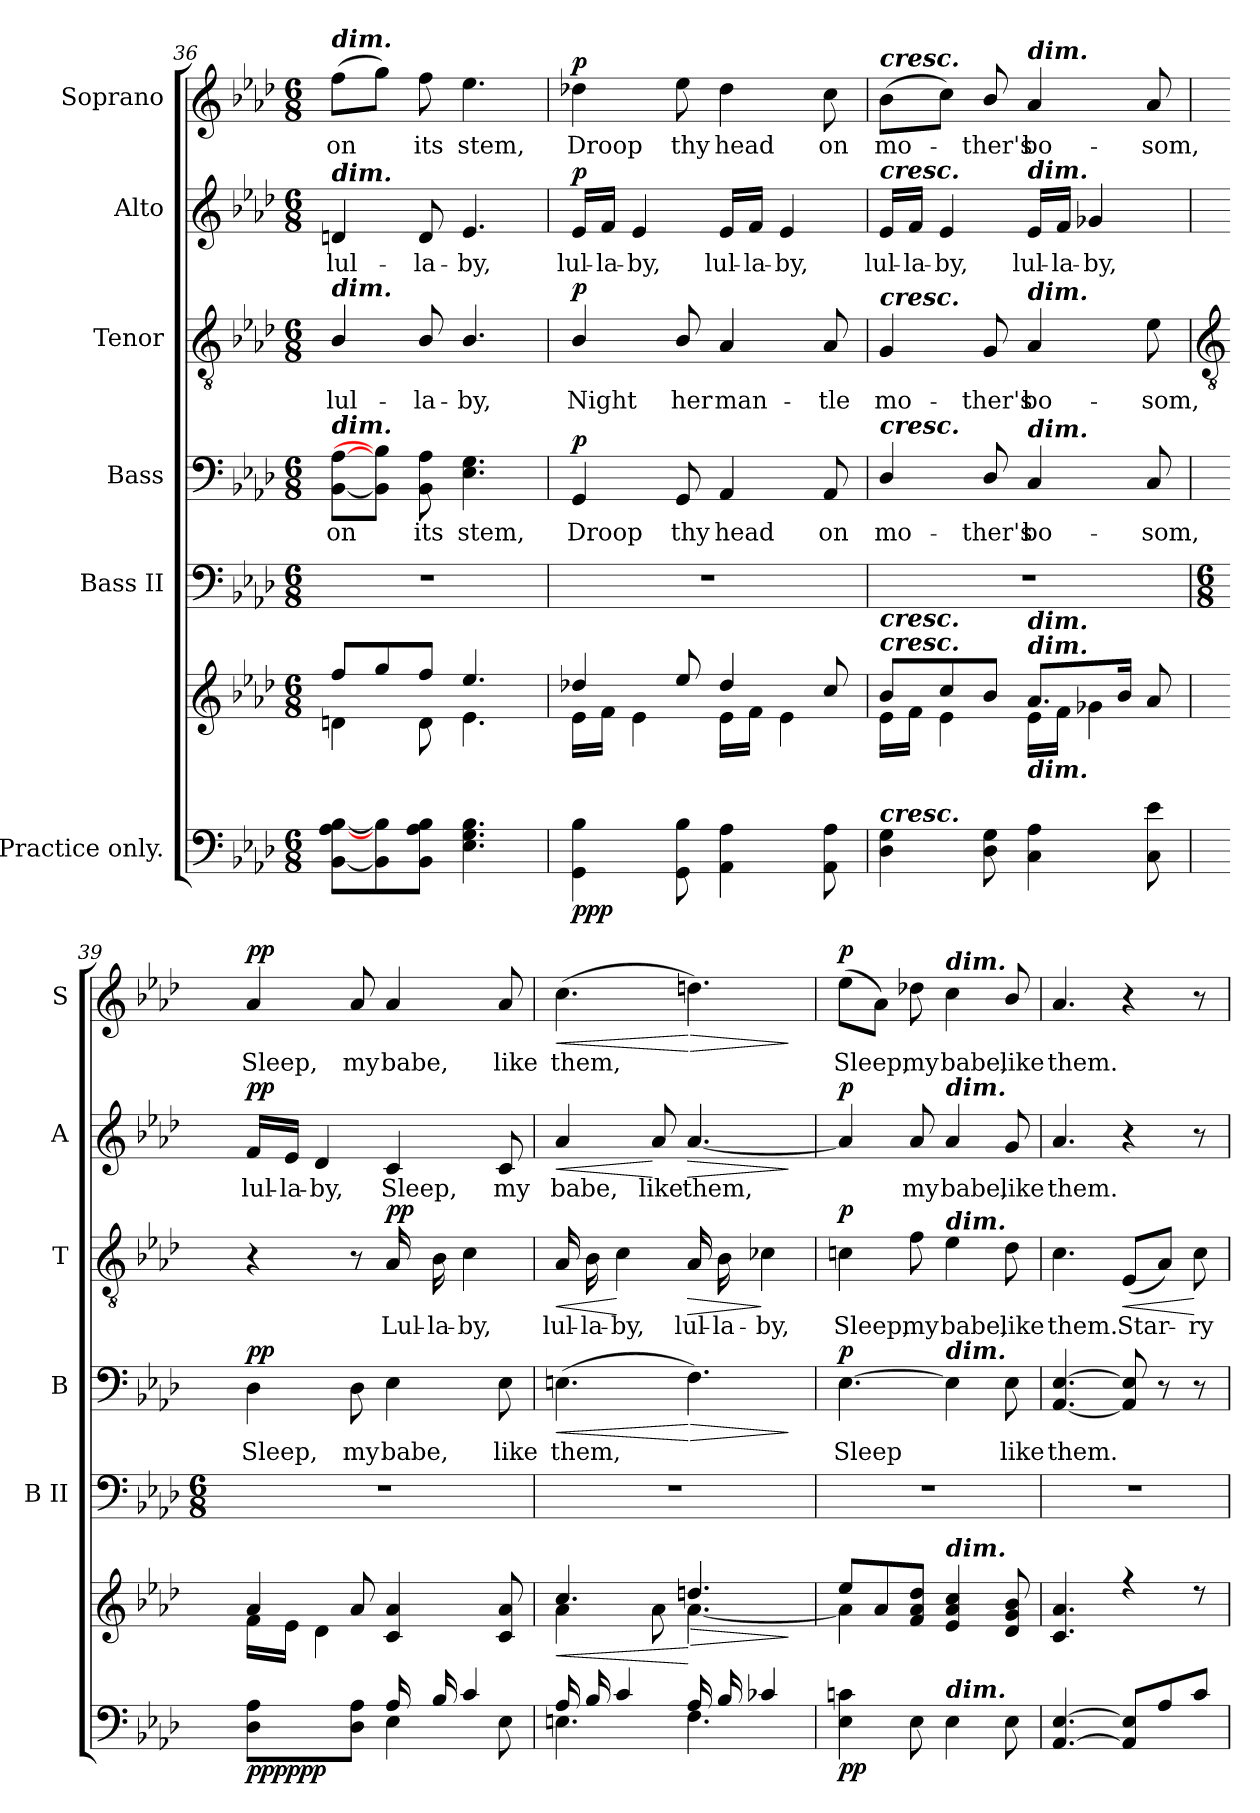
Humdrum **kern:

**kern	**kern	**dynam	**kern	**kern	**text	**dynam	**kern	**text	**dynam	**kern	**text	**dynam	**kern	**text	**dynam
*part6	*part6	*part6	*part5	*part4	*part4	*part4	*part3	*part3	*part3	*part2	*part2	*part2	*part1	*part1	*part1
*staff7	*staff6	*staff6/7	*staff5	*staff4	*staff4	*staff4	*staff3	*staff3	*staff3	*staff2	*staff2	*staff2	*staff1	*staff1	*staff1
*I"Practice only.	*	*	*I"Bass II	*I"Bass	*	*	*I"Tenor	*	*	*I"Alto	*	*	*I"Soprano	*	*
*	*	*	*I'B II	*I'B	*	*	*I'T	*	*	*I'A	*	*	*I'S	*	*
*clefF4	*clefG2	*	*clefF4	*clefF4	*	*	*clefGv2	*	*	*clefG2	*	*	*clefG2	*	*
*k[b-e-a-d-]	*k[b-e-a-d-]	*	*k[b-e-a-d-]	*k[b-e-a-d-]	*	*	*k[b-e-a-d-]	*	*	*k[b-e-a-d-]	*	*	*k[b-e-a-d-]	*	*
*A-:	*A-:	*	*A-:	*A-:	*	*	*A-:	*	*	*A-:	*	*	*A-:	*	*
*M6/8	*M6/8	*	*M6/8	*M6/8	*	*	*M6/8	*	*	*M6/8	*	*	*M6/8	*	*
=36	=36	=36	=36	=36	=36	=36	=36	=36	=36	=36	=36	=36	=36	=36	=36
!	!	!	!	!	!	!	!	!	!	!	!	!	!LO:TX:a:Bi:t=dim.	!	!
!	!	!	!	!	!	!	!	!	!	!LO:TX:a:Bi:t=dim.	!	!	!	!	!
!	!	!	!	!	!	!	!LO:TX:a:Bi:t=dim.	!	!	!	!	!	!	!	!
!	!	!	!	!LO:TX:a:Bi:t=dim.	!	!	!	!	!	!	!	!	!	!	!
!	!LO:TX:a:Bi:t=dim.	!	!	!	!	!	!	!	!	!	!	!	!	!	!
!	!LO:TX:a:Bi:t=dim.	!	!	!	!	!	!	!	!	!	!	!	!	!	!
!LO:TX:a:Bi:t=dim.	!	!	!	!	!	!	!	!	!	!	!	!	!	!	!
!LO:N:vis=1	!	!	!	!	!LO:LY:b	!	!	!LO:LY:b	!	!	!LO:LY:b	!	!	!LO:LY:b	!
*^	*^	*	*	*	*	*	*	*	*	*	*	*	*	*	*
2.ryy	[8BB-\ [8A-\ [8B-\L	8ff/L	4dn\	.	2.r	[8BB- [8A-L	on	.	4B-/	lul-	.	4dn	lul-	.	(>8ffL	on	.
.	8BB-\] 8B-\]	8gg/	.	.	.	8BB-] 8B-]J	.	.	.	.	.	.	.	.	8ggJ)	.	.
!	!	!	!	!	!	!	!LO:LY:b	!	!	!LO:LY:b	!	!	!LO:LY:b	!	!	!LO:LY:b	!
.	8BB-\ 8A-\ 8B-\J	8ff/J	8d\	.	.	8BB- 8A-	its	.	8B-/	-la-	.	8d	-la-	.	8ff	its	.
!	!	!	!	!	!	!	!LO:LY:b	!	!	!LO:LY:b	!	!	!LO:LY:b	!	!	!LO:LY:b	!
.	4.E-\ 4.G\ 4.B-\	4.ee-/	4.e-\	.	.	4.E- 4.G	stem,	.	4.B-/	-by,	.	4.e-	-by,	.	4.ee-	stem,	.
=37	=37	=37	=37	=37	=37	=37	=37	=37	=37	=37	=37	=37	=37	=37	=37	=37	=37
!LO:N:vis=1	!	!	!	!LO:DY:b=2	!	!	!LO:LY:b	!	!	!LO:LY:b	!	!	!LO:LY:b	!	!	!LO:LY:b	!
!	!	!	!	!LO:DY:n=1:b	!	!	!	!	!	!	!	!	!	!	!	!	!
!	!	!	!	!LO:DY:n=2:b	!	!	!	!LO:DY:b	!	!	!LO:DY:b	!	!	!LO:DY:b	!	!	!LO:DY:b
2.ryy	4GG\ 4B-\	4dd-X/	16e-\LL	p p p	2.r	4GG	Droop	p	4B-/	Night	p	16e-/LL	lul-	p	4dd-X	Droop	p
!	!	!	!	!	!	!	!	!	!	!	!	!	!LO:LY:b	!	!	!	!
.	.	.	16f\JJ	.	.	.	.	.	.	.	.	16f/JJ	-la-	.	.	.	.
!	!	!	!	!	!	!	!	!	!	!	!	!	!LO:LY:b	!	!	!	!
.	.	.	4e-\	.	.	.	.	.	.	.	.	4e-	-by,	.	.	.	.
!	!	!	!	!	!	!	!LO:LY:b	!	!	!LO:LY:b	!	!	!	!	!	!LO:LY:b	!
.	8GG\ 8B-\	8ee-/	.	.	.	8GG	thy	.	8B-/	her	.	.	.	.	8ee-	thy	.
!	!	!	!	!	!	!	!LO:LY:b	!	!	!LO:LY:b	!	!	!LO:LY:b	!	!	!LO:LY:b	!
.	4AA-\ 4A-\	4dd-/	16e-\LL	.	.	4AA-	head	.	4A-	man-	.	16e-/LL	lul-	.	4dd-	head	.
!	!	!	!	!	!	!	!	!	!	!	!	!	!LO:LY:b	!	!	!	!
.	.	.	16f\JJ	.	.	.	.	.	.	.	.	16f/JJ	-la-	.	.	.	.
!	!	!	!	!	!	!	!	!	!	!	!	!	!LO:LY:b	!	!	!	!
.	.	.	4e-\	.	.	.	.	.	.	.	.	4e-	-by,	.	.	.	.
!	!	!	!	!	!	!	!LO:LY:b	!	!	!LO:LY:b	!	!	!	!	!	!LO:LY:b	!
.	8AA-\ 8A-\	8cc/	.	.	.	8AA-	on	.	8A-	-tle	.	.	.	.	8cc	on	.
=38	=38	=38	=38	=38	=38	=38	=38	=38	=38	=38	=38	=38	=38	=38	=38	=38	=38
!	!	!	!	!	!	!	!	!	!	!	!	!	!	!	!LO:TX:a:Bi:t=cresc.	!	!
!	!	!	!	!	!	!	!	!	!	!	!	!LO:TX:a:Bi:t=cresc.	!	!	!	!	!
!	!	!	!	!	!	!	!	!	!LO:TX:a:Bi:t=cresc.	!	!	!	!	!	!	!	!
!	!	!	!	!	!	!LO:TX:a:Bi:t=cresc.	!	!	!	!	!	!	!	!	!	!	!
!	!	!LO:TX:a:Bi:t=cresc.	!	!	!	!	!	!	!	!	!	!	!	!	!	!	!
!	!	!LO:TX:a:Bi:t=cresc.	!	!	!	!	!	!	!	!	!	!	!	!	!	!	!
!LO:TX:a:Bi:t=cresc.	!	!	!	!	!	!	!	!	!	!	!	!	!	!	!	!	!
!LO:N:vis=1	!	!	!	!	!	!	!LO:LY:b	!	!	!LO:LY:b	!	!	!LO:LY:b	!	!	!LO:LY:b	!
2.ryy	4D-\ 4G\	8b-/L	16e-\LL	.	2.r	4D-/	mo-	.	4G	mo-	.	16e-/LL	lul-	.	(>8b-L	mo-	.
!	!	!	!	!	!	!	!	!	!	!	!	!	!LO:LY:b	!	!	!	!
.	.	.	16f\JJ	.	.	.	.	.	.	.	.	16f/JJ	-la-	.	.	.	.
!	!	!	!	!	!	!	!	!	!	!	!	!	!LO:LY:b	!	!	!	!
.	.	8cc/	4e-\	.	.	.	.	.	.	.	.	4e-	-by,	.	8ccJ)	.	.
!	!	!	!	!	!	!	!LO:LY:b	!	!	!LO:LY:b	!	!	!	!	!	!LO:LY:b	!
.	8D-\ 8G\	8b-/J	.	.	.	8D-/	-ther's	.	8G	-ther's	.	.	.	.	8b-/	ther's	.
!	!	!	!	!	!	!	!	!	!	!	!	!	!	!	!LO:TX:a:Bi:t=dim.	!	!
!	!	!	!	!	!	!	!	!	!	!	!	!LO:TX:a:Bi:t=dim.	!	!	!	!	!
!	!	!	!	!	!	!	!	!	!LO:TX:a:Bi:t=dim.	!	!	!	!	!	!	!	!
!	!	!	!	!	!	!LO:TX:a:Bi:t=dim.	!	!	!	!	!	!	!	!	!	!	!
!	!	!LO:TX:a:Bi:t=dim.	!	!	!	!	!	!	!	!	!	!	!	!	!	!	!
!	!	!LO:TX:a:Bi:t=dim.	!	!	!	!	!	!	!	!	!	!	!	!	!	!	!
!	!LO:TX:a:Bi:t=dim.	!	!	!	!	!	!	!	!	!	!	!	!	!	!	!	!
!	!	!	!	!	!	!	!LO:LY:b	!	!	!LO:LY:b	!	!	!LO:LY:b	!	!	!LO:LY:b	!
.	4C\ 4A-\	8.a-/L	16e-\LL	.	.	4C	bo-	.	4A-	bo-	.	16e-/LL	lul-	.	4a-	bo-	.
!	!	!	!	!	!	!	!	!	!	!	!	!	!LO:LY:b	!	!	!	!
.	.	.	16f\JJ	.	.	.	.	.	.	.	.	16f/JJ	-la-	.	.	.	.
!	!	!	!	!	!	!	!	!	!	!	!	!	!LO:LY:b	!	!	!	!
.	.	.	4g-X\	.	.	.	.	.	.	.	.	4g-X	-by,	.	.	.	.
.	.	16b-/J	.	.	.	.	.	.	.	.	.	.	.	.	.	.	.
!	!	!	!	!	!	!	!LO:LY:b	!	!	!LO:LY:b	!	!	!	!	!	!LO:LY:b	!
.	8C\ 8e-\	8a-/	.	.	.	8C	-som,	.	8e-	-som,	.	.	.	.	8a-	-som,	.
!!LO:LB:g=z
=39	=39	=39	=39	=39	=39	=39	=39	=39	=39	=39	=39	=39	=39	=39	=39	=39	=39
*	*	*	*	*	*	*	*	*	*clefGv2	*	*	*	*	*	*	*	*
*	*	*	*	*	*M6/8	*	*	*	*	*	*	*	*	*	*	*	*
!	!	!	!	!LO:DY:b=2	!	!	!LO:LY:b	!	!	!	!	!	!LO:LY:b	!	!	!LO:LY:b	!
!	!	!	!	!LO:DY:n=1:b	!	!	!	!	!	!	!	!	!	!	!	!	!
!	!	!	!	!LO:DY:n=2:b	!	!	!	!LO:DY:b	!	!	!	!	!	!LO:DY:b	!	!	!LO:DY:b
4.ryy	4D-\ 4A-\	4a-/	16f\LL	pp pp pp	2.r	4D-	Sleep,	pp	4r	.	.	16f/LL	lul-	pp	4a-	Sleep,	pp
!	!	!	!	!	!	!	!	!	!	!	!	!	!LO:LY:b	!	!	!	!
.	.	.	16e-\JJ	.	.	.	.	.	.	.	.	16e-/JJ	-la-	.	.	.	.
!	!	!	!	!	!	!	!	!	!	!	!	!	!LO:LY:b	!	!	!	!
.	.	.	4d-\	.	.	.	.	.	.	.	.	4d-	-by,	.	.	.	.
!	!	!	!	!	!	!	!LO:LY:b	!	!	!	!	!	!	!	!	!LO:LY:b	!
.	8D-\ 8A-\J	8a-/	.	.	.	8D-	my	.	8r	.	.	.	.	.	8a-	my	.
!	!	!	!	!	!	!	!LO:LY:b	!	!	!LO:LY:b	!LO:DY:b	!	!LO:LY:b	!	!	!LO:LY:b	!
16A-/LL	4E-\	4c/ 4a-/	4.ryy	.	.	4E-	babe,	.	16A-	Lul-	pp	4c	Sleep,	.	4a-	babe,	.
!	!	!	!	!	!	!	!	!	!	!LO:LY:b	!	!	!	!	!	!	!
16B-/	.	.	.	.	.	.	.	.	16B-	-la-	.	.	.	.	.	.	.
!	!	!	!	!	!	!	!	!	!	!LO:LY:b	!	!	!	!	!	!	!
4c/	.	.	.	.	.	.	.	.	4c	-by,	.	.	.	.	.	.	.
!	!	!	!	!	!	!	!LO:LY:b	!	!	!	!	!	!LO:LY:b	!	!	!LO:LY:b	!
.	8E-\	8c/ 8a-/	.	.	.	8E-	like	.	.	.	.	8c	my	.	8a-	like	.
=40	=40	=40	=40	=40	=40	=40	=40	=40	=40	=40	=40	=40	=40	=40	=40	=40	=40
!	!	!	!	!LO:HP:b	!	!	!LO:LY:b	!LO:HP:b	!	!LO:LY:b	!LO:HP:b	!	!LO:LY:b	!LO:HP:b	!	!LO:LY:b	!LO:HP:b
16A-/LL	4.En\	4.cc/	4a-\	<	2.r	(>4.En	them,	<	16A-	lul-	<	4a-	babe,	<	(>4.cc	them,	<
!	!	!	!	!	!	!	!	!	!	!LO:LY:b	!	!	!	!	!	!	!
16B-/	.	.	.	.	.	.	.	.	16B-	-la-	.	.	.	.	.	.	.
!	!	!	!	!	!	!	!	!	!	!LO:LY:b	!	!	!	!	!	!	!
4c/	.	.	.	.	.	.	.	.	4c	-by,	[	.	.	.	.	.	.
!	!	!	!	!	!	!	!	!	!	!	!	!	!LO:LY:b	!	!	!	!
.	.	.	8a-\	.	.	.	.	.	.	.	.	8a-	like	[	.	.	.
!	!	!	!	!LO:HP:n=1:b	!	!	!	!LO:HP:n=1:b	!	!LO:LY:b	!LO:HP:b	!	!LO:LY:b	!LO:HP:b	!	!	!LO:HP:n=1:b
16A-/	4.F\	4.ddn/	[4.a-\	[ >	.	4.F)	.	[ >	16A-	lul-	>	[4.a-	them,	>	4.ddn)	.	[ >
!	!	!	!	!	!	!	!	!	!	!LO:LY:b	!	!	!	!	!	!	!
16B-/	.	.	.	.	.	.	.	.	16B-	-la-	.	.	.	.	.	.	.
!	!	!	!	!	!	!	!	!	!	!LO:LY:b	!	!	!	!	!	!	!
4c-X/	.	.	.	.	.	.	.	.	4c-X	-by,	]	.	.	.	.	.	.
*v	*v	*	*	*	*	*	*	*	*	*	*	*	*	*	*	*	*
*	*v	*v	*	*	*	*	*	*	*	*	*	*	*	*	*	*
.	.	]	.	.	.	]	.	.	.	.	.	]	.	.	]
=41	=41	=41	=41	=41	=41	=41	=41	=41	=41	=41	=41	=41	=41	=41	=41
!LO:N:vis=1	!	!LO:DY:b=2	!	!	!LO:LY:b	!	!	!LO:LY:b	!	!	!	!	!	!LO:LY:b	!
*^	*^	*	*	*	*	*	*	*	*	*	*	*	*	*	*
!	!	!	!	!LO:DY:n=1:b	!	!	!	!LO:DY:b	!	!	!LO:DY:b	!	!	!LO:DY:b	!	!	!LO:DY:b
2.ryy	4E-\ 4cn\	8ee-/	4a-\]	p p	2.r	[4.E-	Sleep	p	4cn	Sleep,	p	4a-]	.	p	(>8ee-L	Sleep,	p
.	.	8a-/	.	.	.	.	.	.	.	.	.	.	.	.	8a-J)	.	.
!	!	!	!	!	!	!	!	!	!	!LO:LY:b	!	!	!LO:LY:b	!	!	!LO:LY:b	!
.	8E-\	8f/ 8a-/ 8dd-/J	2ryy	.	.	.	.	.	8f	my	.	8a-	my	.	8dd-X	my	.
!	!	!	!	!	!	!	!	!	!	!	!	!	!	!	!LO:TX:a:Bi:t=dim.	!	!
!	!	!	!	!	!	!	!	!	!	!	!	!LO:TX:a:Bi:t=dim.	!	!	!	!	!
!	!	!	!	!	!	!	!	!	!LO:TX:a:Bi:t=dim.	!	!	!	!	!	!	!	!
!	!	!	!	!	!	!LO:TX:a:Bi:t=dim.	!	!	!	!	!	!	!	!	!	!	!
!	!	!LO:TX:a:Bi:t=dim.	!	!	!	!	!	!	!	!	!	!	!	!	!	!	!
!	!LO:TX:a:Bi:t=dim.	!	!	!	!	!	!	!	!	!	!	!	!	!	!	!	!
!	!	!	!	!	!	!	!	!	!	!LO:LY:b	!	!	!LO:LY:b	!	!	!LO:LY:b	!
.	4E-\	4e-/ 4a-/ 4cc/	.	.	.	4E-]	.	.	4e-	babe,	.	4a-	babe,	.	4cc	babe,	.
!	!	!	!	!	!	!	!LO:LY:b	!	!	!LO:LY:b	!	!	!LO:LY:b	!	!	!LO:LY:b	!
.	8E-\	8d-/ 8g/ 8b-/	.	.	.	8E-	like	.	8d-	like	.	8g	like	.	8b-/	like	.
=42	=42	=42	=42	=42	=42	=42	=42	=42	=42	=42	=42	=42	=42	=42	=42	=42	=42
!	!	!	!LO:N:vis=1	!	!	!	!LO:LY:b	!	!	!LO:LY:b	!	!	!LO:LY:b	!	!	!LO:LY:b	!
[4.AA-/ [4.E-/	2.ryy	4.c/ 4.a-/	2.ryy	.	2.r	[4.AA- [4.E-	them.	.	4.c	them.	.	4.a-	them.	.	4.a-	them.	.
!	!	!	!	!	!	!	!	!	!	!LO:LY:b	!LO:HP:b	!	!	!	!	!	!
8AA-/] 8E-/]L	.	4r	.	.	.	8AA-] 8E-]	.	.	(<8E-L	Star-	<	4r	.	.	4r	.	.
8A-/	.	.	.	.	.	8r	.	.	8A-J)	.	.	.	.	.	.	.	.
!	!	!	!	!	!	!	!	!	!	!LO:LY:b	!	!	!	!	!	!	!
8c/J	.	8r	.	.	.	8r	.	.	8c	ry	[	8r	.	.	8r	.	.
*v	*v	*	*	*	*	*	*	*	*	*	*	*	*	*	*	*	*
*	*v	*v	*	*	*	*	*	*	*	*	*	*	*	*	*	*
=	=	=	=	=	=	=	=	=	=	=	=	=	=	=	=
*-	*-	*-	*-	*-	*-	*-	*-	*-	*-	*-	*-	*-	*-	*-	*-
